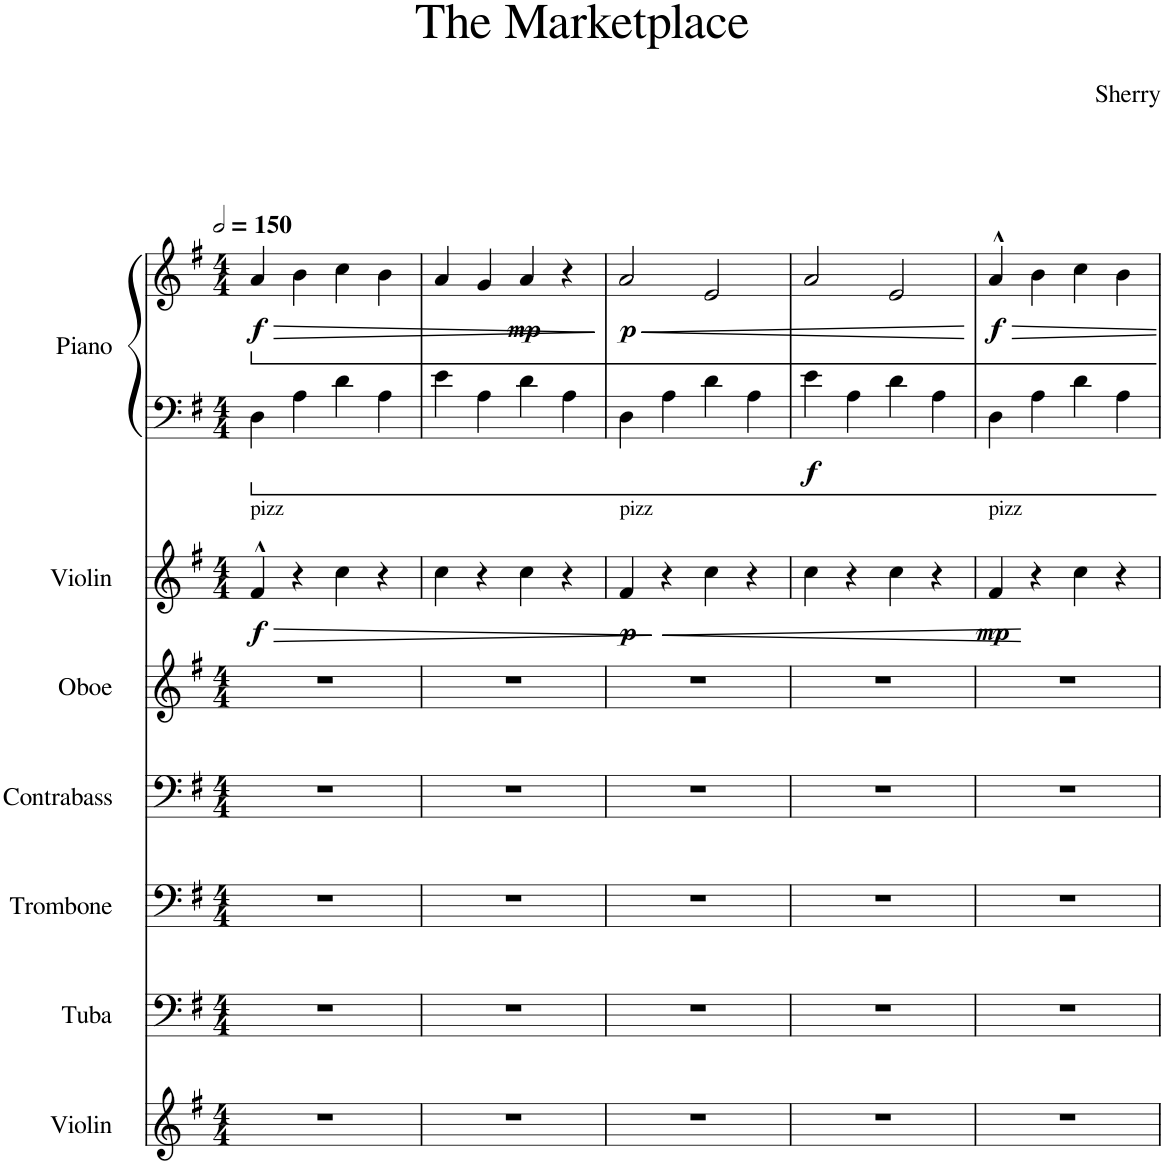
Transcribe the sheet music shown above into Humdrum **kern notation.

**kern	**kern	**kern	**kern	**kern	**kern	**dynam	**kern	**kern	**dynam
*part7	*part6	*part5	*part4	*part3	*part2	*part2	*part1	*part1	*part1
*staff8	*staff7	*staff6	*staff5	*staff4	*staff3	*staff3	*staff2	*staff1	*staff1/2
*I"Violin	*I"Tuba	*I"Trombone	*I"Contrabass	*I"Oboe	*I"Violin	*	*I"Piano	*	*
*I'Vln.	*I'Tba.	*I'Tbn.	*I'Cb.	*I'Ob.	*I'Vln.	*	*I'Pno.	*	*
*clefG2	*clefF4	*clefF4	*clefF4	*clefG2	*clefG2	*	*clefF4	*clefG2	*
*	*	*	*Trd7c12	*	*	*	*	*	*
*k[f#]	*k[f#]	*k[f#]	*k[f#]	*k[f#]	*k[f#]	*	*k[f#]	*k[f#]	*
*M4/4	*M4/4	*M4/4	*M4/4	*M4/4	*M4/4	*	*M4/4	*M4/4	*
*MM300	*MM300	*MM300	*MM300	*MM300	*MM300	*	*MM300	*MM300	*
=1	=1	=1	=1	=1	=1	=1	=1	=1	=1
!	!	!	!	!	!LO:TX:a:t=pizz	!	!	!	!
!	!	!	!	!	!	!LO:HP:b	!	!	!
!	!	!	!	!	!	!LO:DY:n=1:b	!	!	!LO:DY:b
1r	1r	1r	1r	1r	4f#^^/	> f	4D\	4a/	f
!	!	!	!	!	!	!	!	!	!LO:HP:b
.	.	.	.	.	4r	.	4A\	4b\	>
.	.	.	.	.	4cc\	.	4d\	4cc\	.
.	.	.	.	.	4r	.	4A\	4b\	.
=2	=2	=2	=2	=2	=2	=2	=2	=2	=2
1r	1r	1r	1r	1r	4cc\	.	4e\	4a/	.
.	.	.	.	.	4r	.	4A\	4g/	.
!	!	!	!	!	!	!	!	!	!LO:DY:b
.	.	.	.	.	4cc\	.	4d\	4a/	mp
.	.	.	.	.	4r	.	4A\	4r	.
.	.	.	.	.	.	.	.	.	]
=3	=3	=3	=3	=3	=3	=3	=3	=3	=3
!	!	!	!	!	!LO:TX:a:t=pizz	!	!	!	!
!	!	!	!	!	!	!LO:DY:b	!	!	!LO:HP:b
!	!	!	!	!	!	!	!	!	!LO:DY:n=1:b
1r	1r	1r	1r	1r	4f#/	p	4D\	2a/	< p
!	!	!	!	!	!	!LO:HP:n=1:b	!	!	!
.	.	.	.	.	4r	] <	4A\	.	.
.	.	.	.	.	4cc\	.	4d\	2e/	.
.	.	.	.	.	4r	.	4A\	.	.
=4	=4	=4	=4	=4	=4	=4	=4	=4	=4
!	!	!	!	!	!	!	!	!	!LO:DY:b=2
1r	1r	1r	1r	1r	4cc\	.	4e\	2a/	f
.	.	.	.	.	4r	.	4A\	.	.
.	.	.	.	.	4cc\	.	4d\	2e/	.
.	.	.	.	.	4r	.	4A\	.	.
.	.	.	.	.	.	.	.	.	[
=5	=5	=5	=5	=5	=5	=5	=5	=5	=5
!	!	!	!	!	!LO:TX:a:t=pizz	!	!	!	!
!	!	!	!	!	!	!LO:DY:b	!	!	!LO:DY:b
1r	1r	1r	1r	1r	4f#/	mp	4D\	4a^^/	f
.	.	.	.	.	4r	[	4A\	4b\	.
.	.	.	.	.	4cc\	.	4d\	4cc\	.
.	.	.	.	.	4r	.	4A\	4b\	.
=	=	=	=	=	=	=	=	=	=
*-	*-	*-	*-	*-	*-	*-	*-	*-	*-
